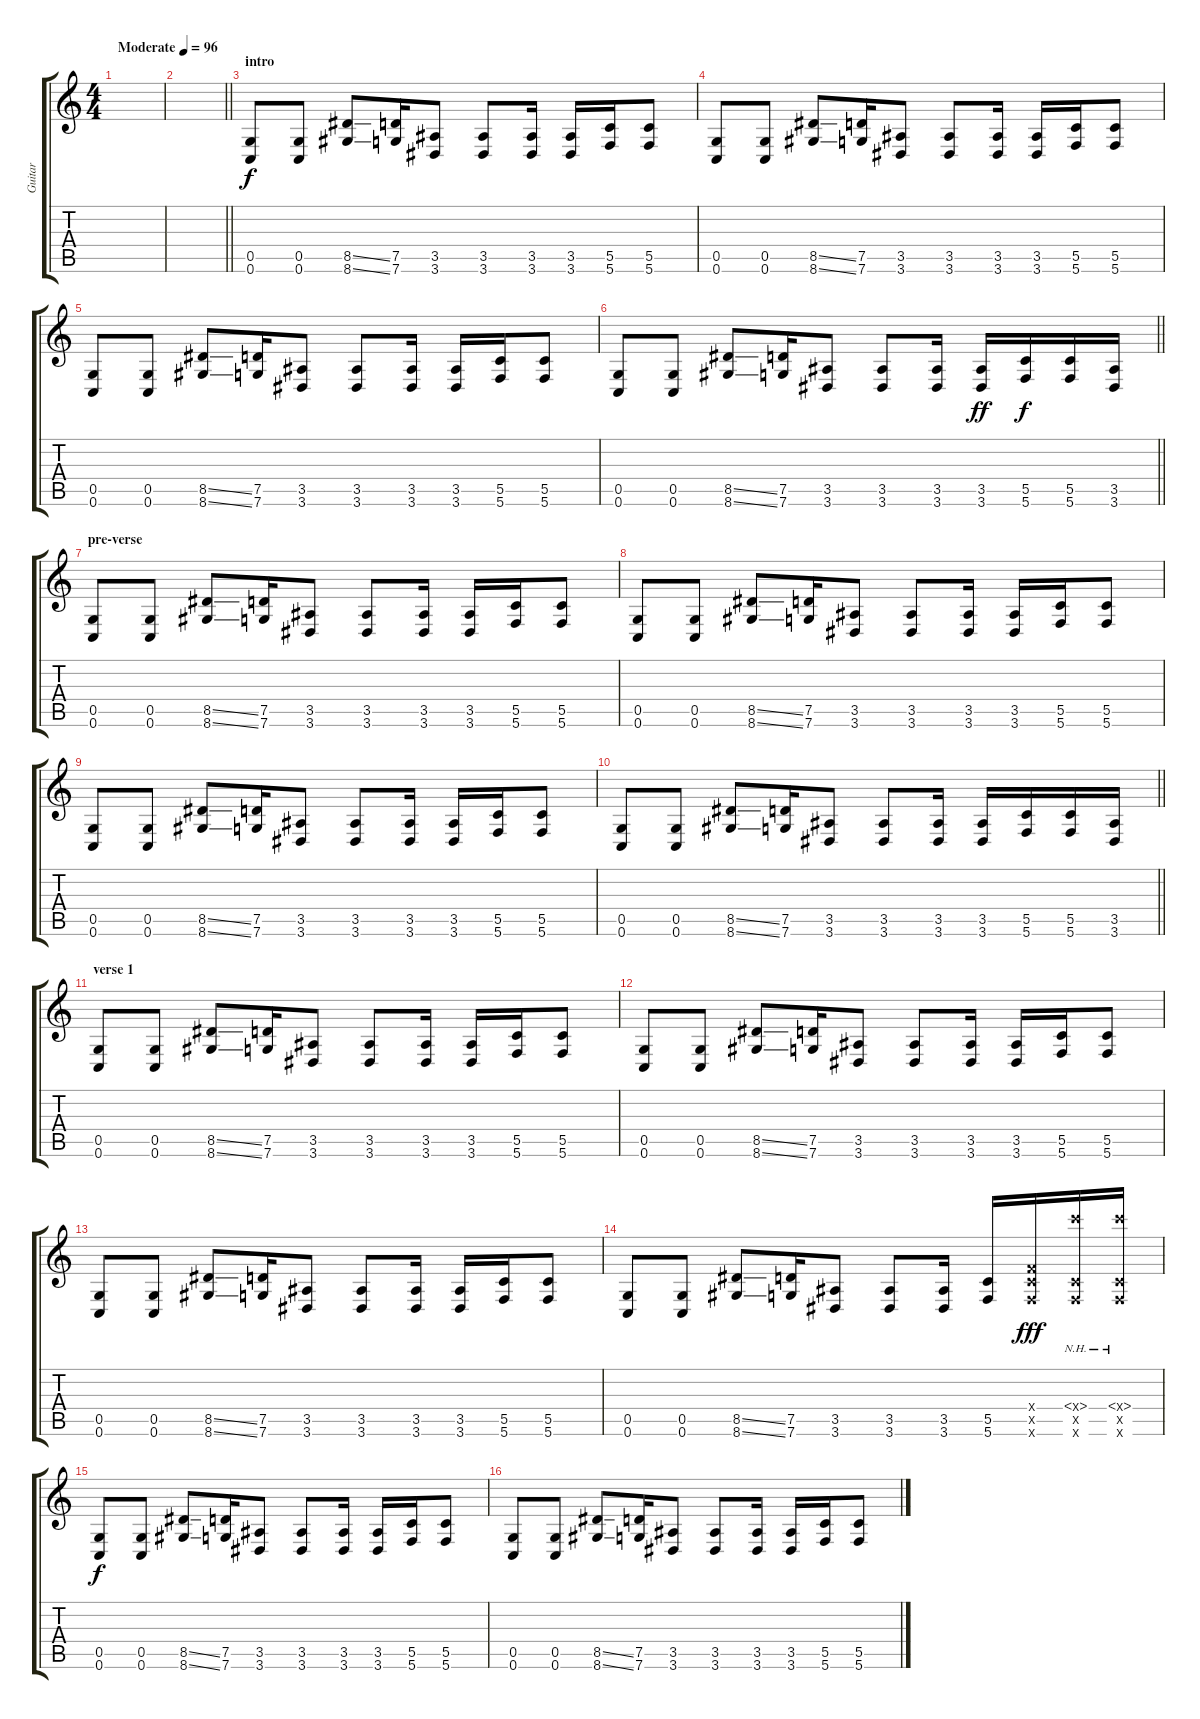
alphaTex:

\track ("Guitar" "Guitar") {instrument distortionguitar}
\staff {score tabs}
\tuning (D4 A3 F3 C3 G2 C2) {hide}
\ts (4 4)
\tempo (96 "Moderate")
\clef g2
\ks c
|
\barLineRight lightlight
|
\section ("" "intro")
(0.5 0.6).8{volume 10 instrument overdrivenguitar} (0.5 0.6).8 (8.5{ss} 8.6{ss}).8 (7.5 7.6).16 (3.5 3.6).8 (3.5 3.6).8 (3.5 3.6).16 (3.5 3.6).16 (5.5 5.6).16 (5.5 5.6).8 |
(0.5 0.6).8 (0.5 0.6).8 (8.5{ss} 8.6{ss}).8 (7.5 7.6).16 (3.5 3.6).8 (3.5 3.6).8 (3.5 3.6).16 (3.5 3.6).16 (5.5 5.6).16 (5.5 5.6).8 |
(0.5 0.6).8 (0.5 0.6).8 (8.5{ss} 8.6{ss}).8 (7.5 7.6).16 (3.5 3.6).8 (3.5 3.6).8 (3.5 3.6).16 (3.5 3.6).16 (5.5 5.6).16 (5.5 5.6).8 |
\barLineRight lightlight
(0.5 0.6).8 (0.5 0.6).8 (8.5{ss} 8.6{ss}).8 (7.5 7.6).16 (3.5 3.6).8 (3.5 3.6).8 (3.5 3.6).16 (3.5 3.6).16{dy ff volume 12 instrument distortionguitar} (5.5 5.6).16{dy f} (5.5 5.6).16 (3.5 3.6).16 |
\section ("" "pre-verse")
(0.5 0.6).8 (0.5 0.6).8 (8.5{ss} 8.6{ss}).8 (7.5 7.6).16 (3.5 3.6).8 (3.5 3.6).8 (3.5 3.6).16 (3.5 3.6).16 (5.5 5.6).16 (5.5 5.6).8 |
(0.5 0.6).8 (0.5 0.6).8 (8.5{ss} 8.6{ss}).8 (7.5 7.6).16 (3.5 3.6).8 (3.5 3.6).8 (3.5 3.6).16 (3.5 3.6).16 (5.5 5.6).16 (5.5 5.6).8 |
(0.5 0.6).8 (0.5 0.6).8 (8.5{ss} 8.6{ss}).8 (7.5 7.6).16 (3.5 3.6).8 (3.5 3.6).8 (3.5 3.6).16 (3.5 3.6).16 (5.5 5.6).16 (5.5 5.6).8 |
\barLineRight lightlight
(0.5 0.6).8 (0.5 0.6).8 (8.5{ss} 8.6{ss}).8 (7.5 7.6).16 (3.5 3.6).8 (3.5 3.6).8 (3.5 3.6).16 (3.5 3.6).16 (5.5 5.6).16 (5.5 5.6).16 (3.5 3.6).16 |
\section ("" "verse 1")
(0.5 0.6).8 (0.5 0.6).8 (8.5{ss} 8.6{ss}).8 (7.5 7.6).16 (3.5 3.6).8 (3.5 3.6).8 (3.5 3.6).16 (3.5 3.6).16 (5.5 5.6).16 (5.5 5.6).8 |
(0.5 0.6).8 (0.5 0.6).8 (8.5{ss} 8.6{ss}).8 (7.5 7.6).16 (3.5 3.6).8 (3.5 3.6).8 (3.5 3.6).16 (3.5 3.6).16 (5.5 5.6).16 (5.5 5.6).8 |
(0.5 0.6).8 (0.5 0.6).8 (8.5{ss} 8.6{ss}).8 (7.5 7.6).16 (3.5 3.6).8 (3.5 3.6).8 (3.5 3.6).16 (3.5 3.6).16 (5.5 5.6).16 (5.5 5.6).8 |
(0.5 0.6).8 (0.5 0.6).8 (8.5{ss} 8.6{ss}).8 (7.5 7.6).16 (3.5 3.6).8 (3.5 3.6).8 (3.5 3.6).16 (5.5 5.6).16 (5.4{x} 5.5{x} 5.6{x}).16{dy fff} (5.4{nh x} 5.5{x} 5.6{x}).16 (5.4{nh x} 5.5{x} 5.6{x}).16 |
(0.5 0.6).8{dy f} (0.5 0.6).8 (8.5{ss} 8.6{ss}).8 (7.5 7.6).16 (3.5 3.6).8 (3.5 3.6).8 (3.5 3.6).16 (3.5 3.6).16 (5.5 5.6).16 (5.5 5.6).8 |
(0.5 0.6).8 (0.5 0.6).8 (8.5{ss} 8.6{ss}).8 (7.5 7.6).16 (3.5 3.6).8 (3.5 3.6).8 (3.5 3.6).16 (3.5 3.6).16 (5.5 5.6).16 (5.5 5.6).8
